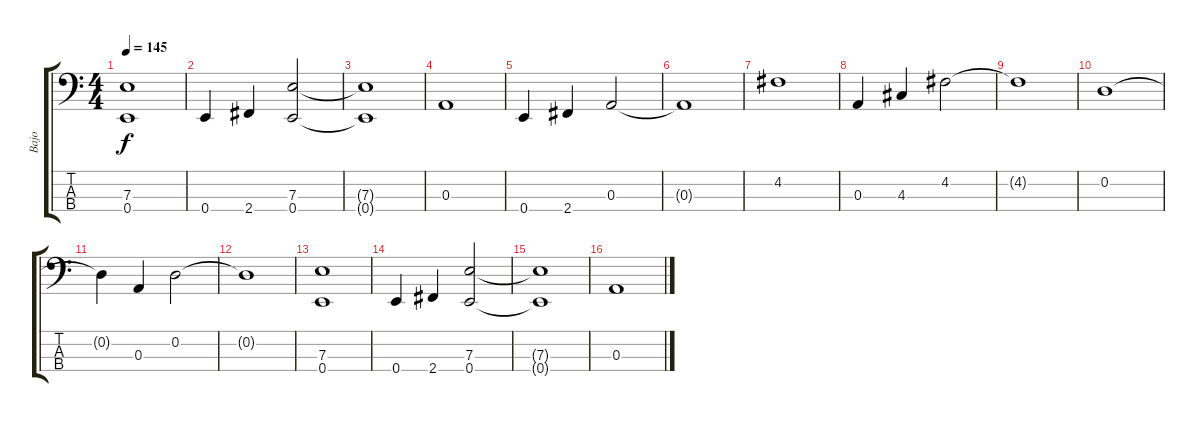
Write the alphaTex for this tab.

\track ("Bajo" "Bajo") {instrument electricbasspick}
\staff {score tabs}
\tuning (G2 D2 A1 E1) {hide}
\ts (4 4)
\tempo 145
\clef f4
\ks c
(7.3 0.4).1{dy f} |
0.4.4 2.4.4 (7.3 0.4).2 |
(7.3{t} 0.4{t}).1 |
0.3.1 |
0.4.4 2.4.4 0.3.2 |
0.3{t}.1 |
4.2.1 |
0.3.4 4.3.4 4.2.2 |
4.2{t}.1 |
0.2.1 |
0.2{t}.4 0.3.4 0.2.2 |
0.2{t}.1 |
(7.3 0.4).1 |
0.4.4 2.4.4 (7.3 0.4).2 |
(7.3{t} 0.4{t}).1 |
0.3.1
